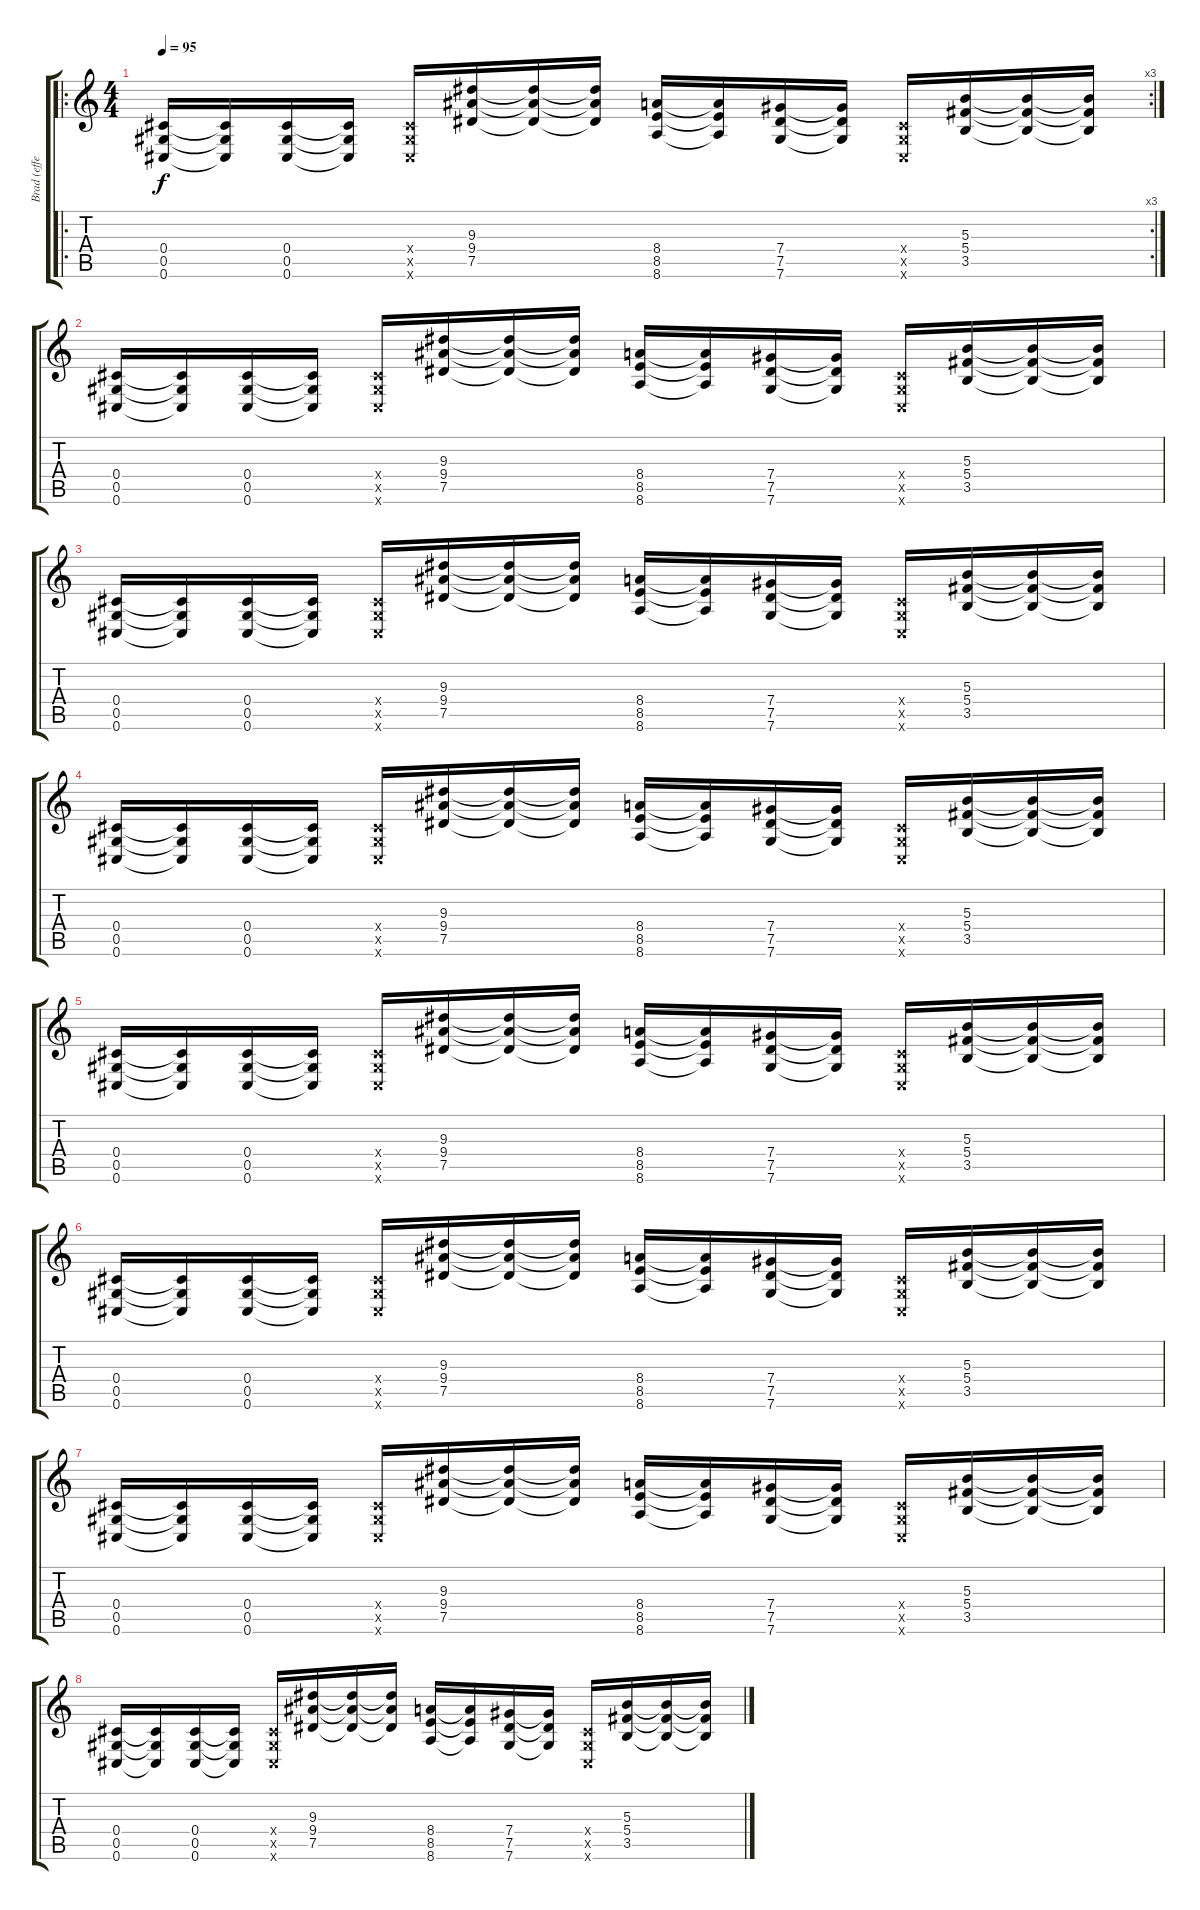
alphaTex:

\track ("Brad (effect 1)" "Brad (effe") {instrument overdrivenguitar}
\staff {score tabs}
\tuning (Eb4 Bb3 Gb3 Db3 Ab2 Db2) {hide}
\ro
\rc 3
\ts (4 4)
\tempo 95
\clef g2
\ks c
(0.4 0.5 0.6).16{dy f volume 8} (0.4{t} 0.5{t} 0.6{t}).16 (0.4 0.5 0.6).16 (0.4{t} 0.5{t} 0.6{t}).16 (0.4{x} 0.5{x} 0.6{x}).16 (9.3 9.4 7.5).16 (9.3{t} 9.4{t} 7.5{t}).16 (9.3{t} 9.4{t} 7.5{t}).16 (8.4 8.5 8.6).16 (8.4{t} 8.5{t} 8.6{t}).16 (7.4 7.5 7.6).16 (7.4{t} 7.5{t} 7.6{t}).16 (0.4{x} 0.5{x} 0.6{x}).16 (5.3 5.4 3.5).16 (5.3{t} 5.4{t} 3.5{t}).16 (5.3{t} 5.4{t} 3.5{t}).16 |
(0.4 0.5 0.6).16{volume 8} (0.4{t} 0.5{t} 0.6{t}).16 (0.4 0.5 0.6).16 (0.4{t} 0.5{t} 0.6{t}).16 (0.4{x} 0.5{x} 0.6{x}).16 (9.3 9.4 7.5).16 (9.3{t} 9.4{t} 7.5{t}).16 (9.3{t} 9.4{t} 7.5{t}).16 (8.4 8.5 8.6).16 (8.4{t} 8.5{t} 8.6{t}).16 (7.4 7.5 7.6).16 (7.4{t} 7.5{t} 7.6{t}).16 (0.4{x} 0.5{x} 0.6{x}).16 (5.3 5.4 3.5).16 (5.3{t} 5.4{t} 3.5{t}).16 (5.3{t} 5.4{t} 3.5{t}).16 |
(0.4 0.5 0.6).16{volume 8} (0.4{t} 0.5{t} 0.6{t}).16 (0.4 0.5 0.6).16 (0.4{t} 0.5{t} 0.6{t}).16 (0.4{x} 0.5{x} 0.6{x}).16 (9.3 9.4 7.5).16 (9.3{t} 9.4{t} 7.5{t}).16 (9.3{t} 9.4{t} 7.5{t}).16 (8.4 8.5 8.6).16 (8.4{t} 8.5{t} 8.6{t}).16 (7.4 7.5 7.6).16 (7.4{t} 7.5{t} 7.6{t}).16 (0.4{x} 0.5{x} 0.6{x}).16 (5.3 5.4 3.5).16 (5.3{t} 5.4{t} 3.5{t}).16 (5.3{t} 5.4{t} 3.5{t}).16 |
(0.4 0.5 0.6).16{volume 8} (0.4{t} 0.5{t} 0.6{t}).16 (0.4 0.5 0.6).16 (0.4{t} 0.5{t} 0.6{t}).16 (0.4{x} 0.5{x} 0.6{x}).16 (9.3 9.4 7.5).16 (9.3{t} 9.4{t} 7.5{t}).16 (9.3{t} 9.4{t} 7.5{t}).16 (8.4 8.5 8.6).16 (8.4{t} 8.5{t} 8.6{t}).16 (7.4 7.5 7.6).16 (7.4{t} 7.5{t} 7.6{t}).16 (0.4{x} 0.5{x} 0.6{x}).16 (5.3 5.4 3.5).16 (5.3{t} 5.4{t} 3.5{t}).16 (5.3{t} 5.4{t} 3.5{t}).16 |
(0.4 0.5 0.6).16{volume 8} (0.4{t} 0.5{t} 0.6{t}).16 (0.4 0.5 0.6).16 (0.4{t} 0.5{t} 0.6{t}).16 (0.4{x} 0.5{x} 0.6{x}).16 (9.3 9.4 7.5).16 (9.3{t} 9.4{t} 7.5{t}).16 (9.3{t} 9.4{t} 7.5{t}).16 (8.4 8.5 8.6).16 (8.4{t} 8.5{t} 8.6{t}).16 (7.4 7.5 7.6).16 (7.4{t} 7.5{t} 7.6{t}).16 (0.4{x} 0.5{x} 0.6{x}).16 (5.3 5.4 3.5).16 (5.3{t} 5.4{t} 3.5{t}).16 (5.3{t} 5.4{t} 3.5{t}).16 |
(0.4 0.5 0.6).16{volume 8} (0.4{t} 0.5{t} 0.6{t}).16 (0.4 0.5 0.6).16 (0.4{t} 0.5{t} 0.6{t}).16 (0.4{x} 0.5{x} 0.6{x}).16 (9.3 9.4 7.5).16 (9.3{t} 9.4{t} 7.5{t}).16 (9.3{t} 9.4{t} 7.5{t}).16 (8.4 8.5 8.6).16 (8.4{t} 8.5{t} 8.6{t}).16 (7.4 7.5 7.6).16 (7.4{t} 7.5{t} 7.6{t}).16 (0.4{x} 0.5{x} 0.6{x}).16 (5.3 5.4 3.5).16 (5.3{t} 5.4{t} 3.5{t}).16 (5.3{t} 5.4{t} 3.5{t}).16 |
(0.4 0.5 0.6).16{volume 8} (0.4{t} 0.5{t} 0.6{t}).16 (0.4 0.5 0.6).16 (0.4{t} 0.5{t} 0.6{t}).16 (0.4{x} 0.5{x} 0.6{x}).16 (9.3 9.4 7.5).16 (9.3{t} 9.4{t} 7.5{t}).16 (9.3{t} 9.4{t} 7.5{t}).16 (8.4 8.5 8.6).16 (8.4{t} 8.5{t} 8.6{t}).16 (7.4 7.5 7.6).16 (7.4{t} 7.5{t} 7.6{t}).16 (0.4{x} 0.5{x} 0.6{x}).16 (5.3 5.4 3.5).16 (5.3{t} 5.4{t} 3.5{t}).16 (5.3{t} 5.4{t} 3.5{t}).16 |
(0.4 0.5 0.6).16{volume 8} (0.4{t} 0.5{t} 0.6{t}).16 (0.4 0.5 0.6).16 (0.4{t} 0.5{t} 0.6{t}).16 (0.4{x} 0.5{x} 0.6{x}).16 (9.3 9.4 7.5).16 (9.3{t} 9.4{t} 7.5{t}).16 (9.3{t} 9.4{t} 7.5{t}).16 (8.4 8.5 8.6).16 (8.4{t} 8.5{t} 8.6{t}).16 (7.4 7.5 7.6).16 (7.4{t} 7.5{t} 7.6{t}).16 (0.4{x} 0.5{x} 0.6{x}).16 (5.3 5.4 3.5).16 (5.3{t} 5.4{t} 3.5{t}).16 (5.3{t} 5.4{t} 3.5{t}).16
